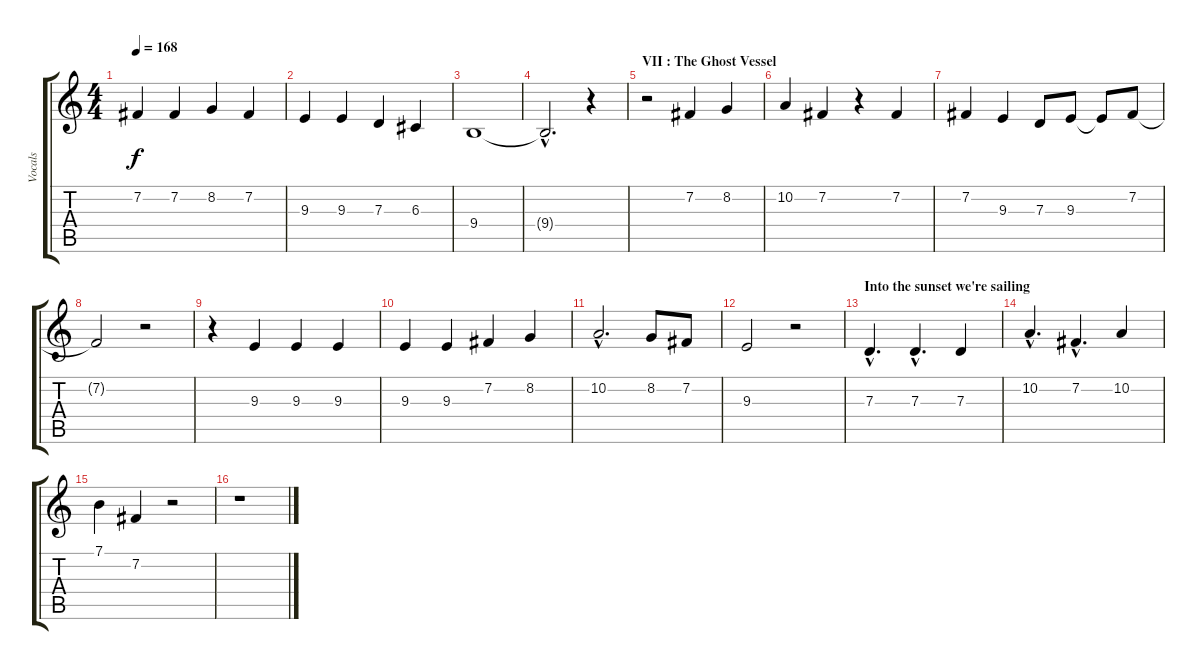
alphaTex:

\track ("Vocals" "Vocals") {instrument lead2sawtooth}
\staff {score tabs}
\tuning (E4 B3 G3 D3 A2 E2) {hide}
\ts (4 4)
\tempo 168
\clef g2
\ks c
7.2.4{dy f} 7.2.4 8.2.4 7.2.4 |
9.3.4 9.3.4 7.3.4 6.3.4 |
9.4.1 |
9.4{hac t}.2{d} r.4 |
\section ("" "VII : The Ghost Vessel")
r.2 7.2.4 8.2.4 |
10.2.4 7.2.4 r.4 7.2.4 |
7.2.4 9.3.4 7.3.8 9.3.8 9.3{t}.8 7.2.8 |
7.2{t}.2 r.2 |
r.4 9.3.4 9.3.4 9.3.4 |
9.3.4 9.3.4 7.2.4 8.2.4 |
10.2{hac}.2{d} 8.2.8 7.2.8 |
9.3.2 r.2 |
\section ("" "Into the sunset we're sailing")
7.3{hac}.4{d} 7.3{hac}.4{d} 7.3.4 |
10.2{hac}.4{d} 7.2{hac}.4{d} 10.2.4 |
7.1.4 7.2.4 r.2 |
r.1
